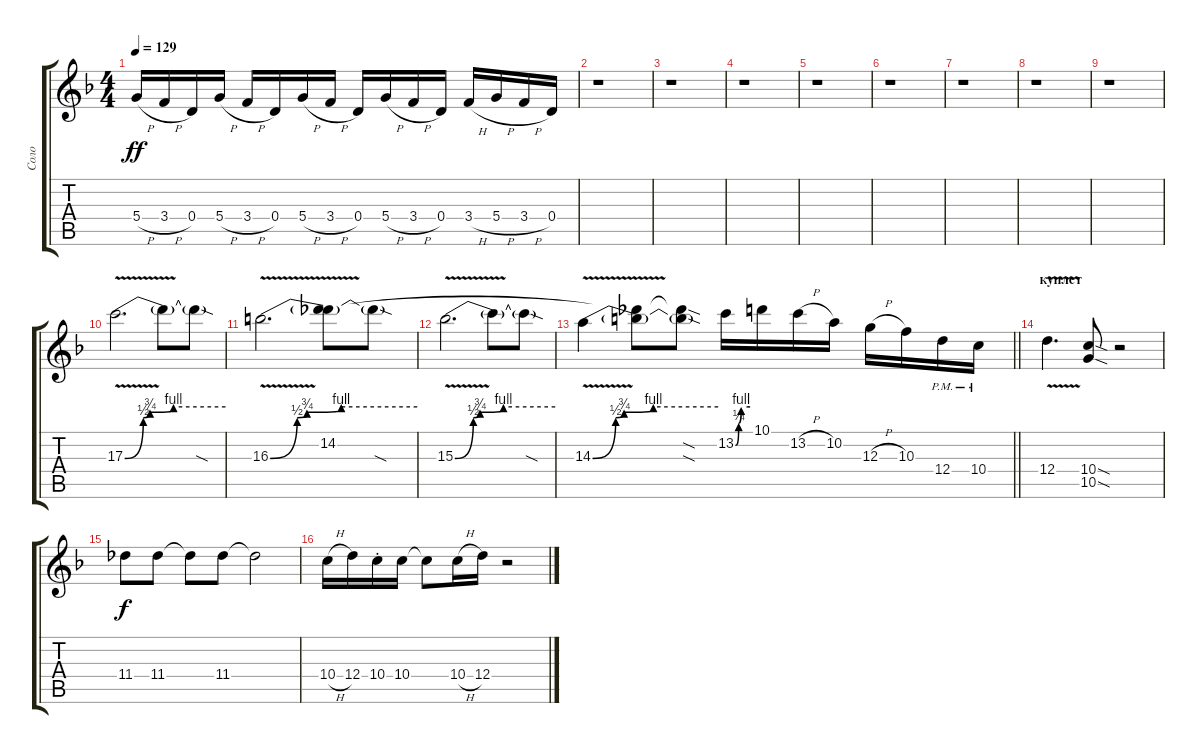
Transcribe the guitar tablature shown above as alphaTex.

\track ("Соло" "Соло") {instrument distortionguitar}
\staff {score tabs}
\tuning (E4 B3 G3 D3 A2 E2) {hide}
\ts (4 4)
\tempo 129
\clef g2
\ks dminor
5.4{h}.16{dy ff} 3.4{h}.16 0.4.16 5.4{h}.16 3.4{h}.16 0.4.16 5.4{h}.16 3.4{h}.16 0.4.16 5.4{h}.16 3.4{h}.16 0.4.16 3.4{h}.16 5.4{h}.16 3.4{h}.16 0.4.16 |
r.1 |
r.1 |
r.1 |
r.1 |
r.1 |
r.1 |
r.1 |
r.1 |
17.3{be (custom 0 0 11 2 15 3 29 4 60 4) v}.2{d volume 16 instrument distortionguitar} 17.3{t}.8 17.3{sod t}.8 |
16.3{be (custom 0 0 11 2 15 3 29 4 60 4) v}.2{d} (14.2 16.3{t}).8 16.3{sod t}.8 |
15.3{be (custom 0 0 11 2 15 3 29 4 60 4) v}.2{d} 15.3{t}.8 15.3{sod t}.8 |
\barLineRight lightlight
14.3{be (custom 0 0 11 2 15 3 29 4 60 4) v}.4 (14.2{t} 14.3{t}).8 (14.2{sod t} 14.3{sod t}).8 13.2{be (custom 0 0 13 1 23 4 60 4)}.16 10.1.16 13.2{h}.16 10.2.16 12.3{h}.16 10.3.16 12.4{pm}.16 10.4{pm}.16 |
\section ("" "куплет")
12.4{v}.4{d} (10.4{sod} 10.5{sod}).8 r.2 |
11.4.8{dy f} 11.4.8 11.4{t}.8 11.4.8 11.4{t}.2 |
10.4{h}.16 12.4.16 10.4{st}.16 10.4.16 10.4{t}.8 10.4{h}.16 12.4.16 r.2
